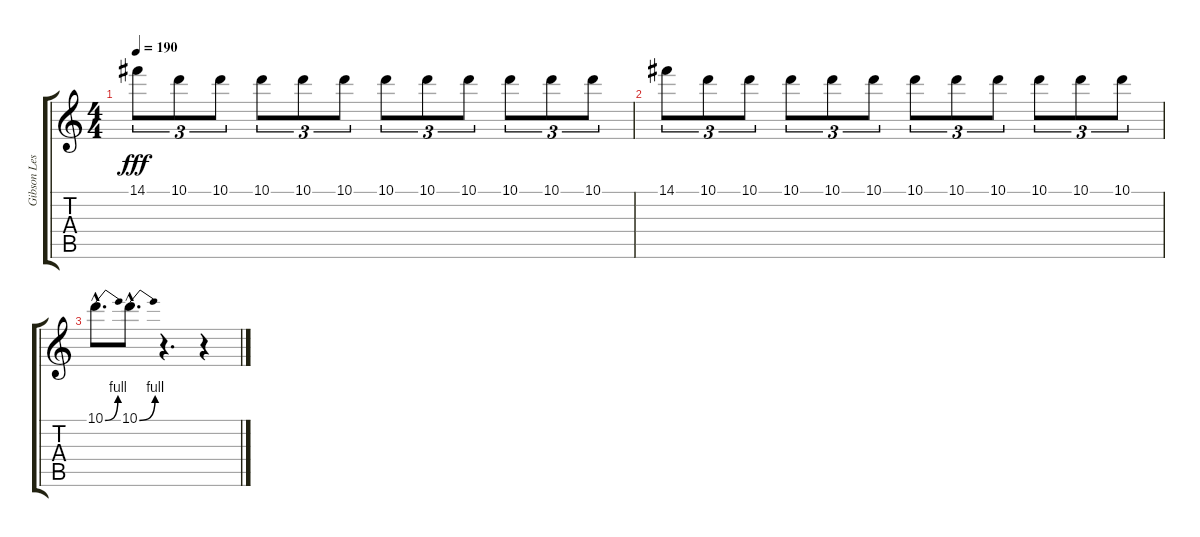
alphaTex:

\track ("Gibson Les Paul '92 Gold" "Gibson Les") {instrument overdrivenguitar}
\staff {score tabs}
\tuning (E4 B3 G3 D3 A2 E2) {hide}
\ts (4 4)
\tempo 190
\clef g2
\ks c
14.1.8{tu (3 2) dy fff} 10.1.8{tu (3 2)} 10.1.8{tu (3 2)} 10.1.8{tu (3 2)} 10.1.8{tu (3 2)} 10.1.8{tu (3 2)} 10.1.8{tu (3 2)} 10.1.8{tu (3 2)} 10.1.8{tu (3 2)} 10.1.8{tu (3 2)} 10.1.8{tu (3 2)} 10.1.8{tu (3 2)} |
14.1.8{tu (3 2)} 10.1.8{tu (3 2)} 10.1.8{tu (3 2)} 10.1.8{tu (3 2)} 10.1.8{tu (3 2)} 10.1.8{tu (3 2)} 10.1.8{tu (3 2)} 10.1.8{tu (3 2)} 10.1.8{tu (3 2)} 10.1.8{tu (3 2)} 10.1.8{tu (3 2)} 10.1.8{tu (3 2)} |
10.1{be (bend 0 0 60 4) hac}.8{d} 10.1{be (bend 0 0 60 4) hac}.8{d} r.4{d} r.4
